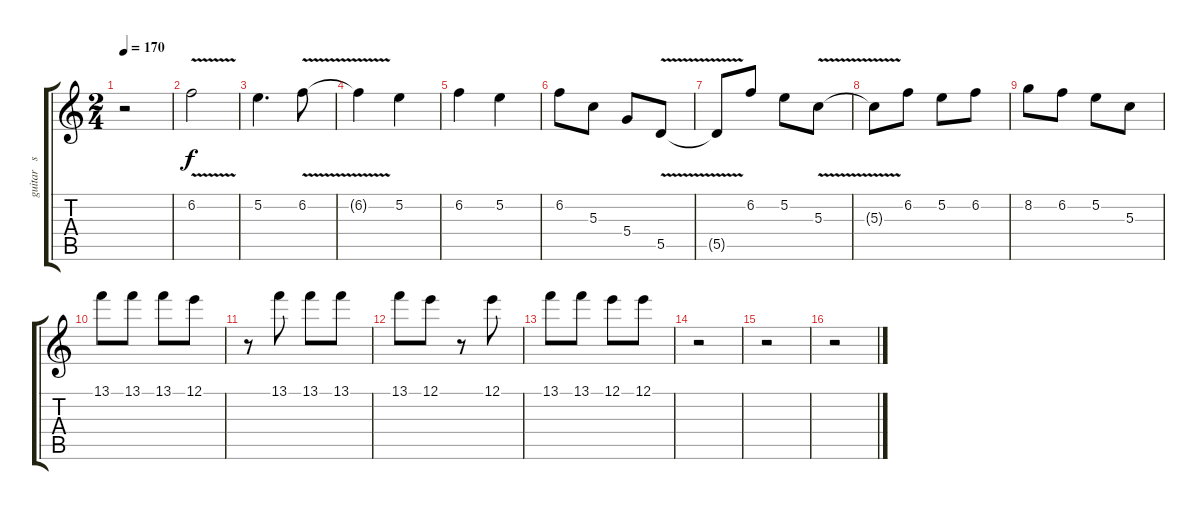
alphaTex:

\track ("guitar   solo    one" "guitar   s") {instrument overdrivenguitar}
\staff {score tabs}
\tuning (E4 B3 G3 D3 A2 E2) {hide}
\ts (2 4)
\tempo 170
\clef g2
\ks c
r.2{dy f} |
6.2{v}.2 |
5.2.4{d} 6.2{v}.8 |
6.2{t}.4 5.2.4 |
6.2.4 5.2.4 |
6.2.8 5.3.8 5.4.8 5.5{v}.8 |
5.5{t}.8 6.2.8 5.2.8 5.3{v}.8 |
5.3{t}.8 6.2.8 5.2.8 6.2.8 |
8.2.8 6.2.8 5.2.8 5.3.8 |
13.1.8 13.1.8 13.1.8 12.1.8 |
r.8 13.1.8 13.1.8 13.1.8 |
13.1.8 12.1.8 r.8 12.1.8 |
13.1.8 13.1.8 12.1.8 12.1.8 |
r.2 |
r.2 |
r.2
